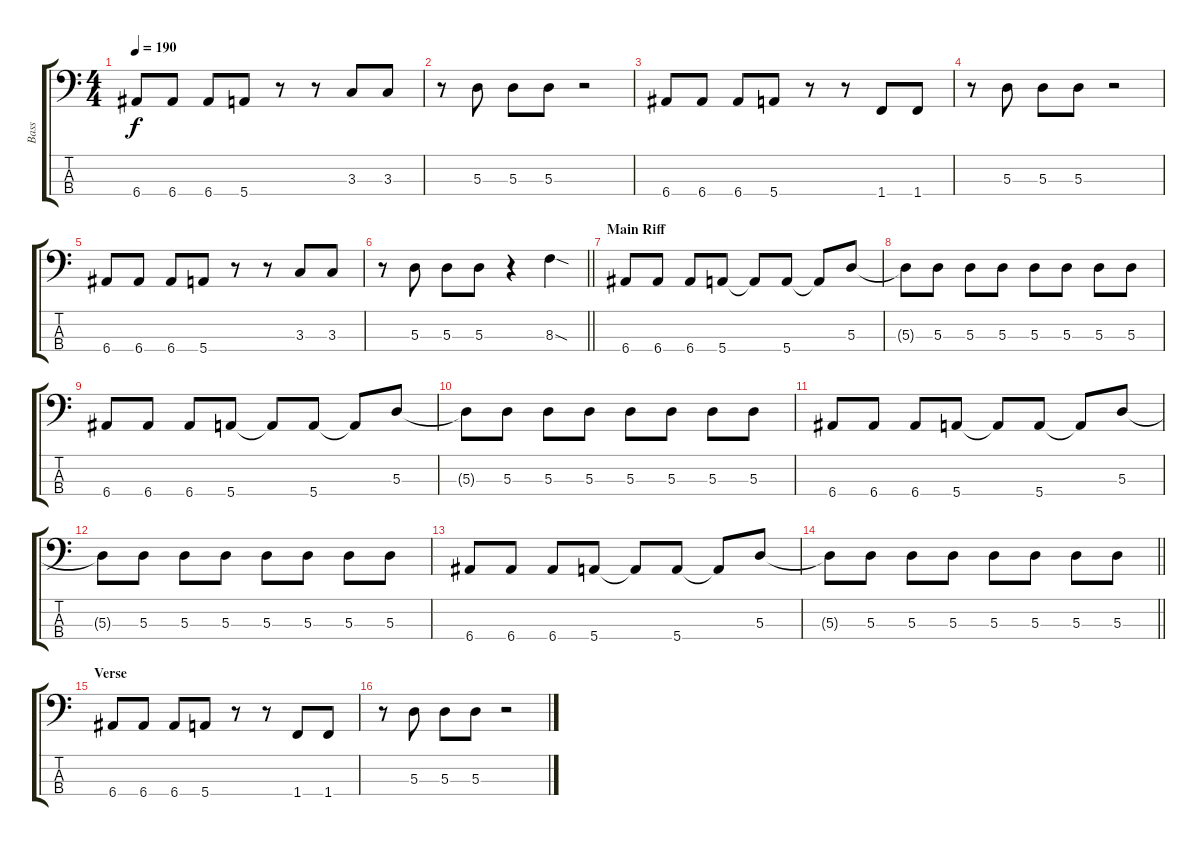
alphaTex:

\track ("Bass" "Bass") {instrument electricbassfinger}
\staff {score tabs}
\tuning (G2 D2 A1 E1) {hide}
\ts (4 4)
\tempo 190
\clef f4
\ks c
6.4.8{dy f} 6.4.8 6.4.8 5.4.8 r.8 r.8 3.3.8 3.3.8 |
r.8 5.3.8 5.3.8 5.3.8 r.2 |
6.4.8 6.4.8 6.4.8 5.4.8 r.8 r.8 1.4.8 1.4.8 |
r.8 5.3.8 5.3.8 5.3.8 r.2 |
6.4.8 6.4.8 6.4.8 5.4.8 r.8 r.8 3.3.8 3.3.8 |
\barLineRight lightlight
r.8 5.3.8 5.3.8 5.3.8 r.4 8.3{sod}.4 |
\section ("" "Main Riff")
6.4.8 6.4.8 6.4.8 5.4.8 5.4{t}.8 5.4.8 5.4{t}.8 5.3.8 |
5.3{t}.8 5.3.8 5.3.8 5.3.8 5.3.8 5.3.8 5.3.8 5.3.8 |
6.4.8 6.4.8 6.4.8 5.4.8 5.4{t}.8 5.4.8 5.4{t}.8 5.3.8 |
5.3{t}.8 5.3.8 5.3.8 5.3.8 5.3.8 5.3.8 5.3.8 5.3.8 |
6.4.8 6.4.8 6.4.8 5.4.8 5.4{t}.8 5.4.8 5.4{t}.8 5.3.8 |
5.3{t}.8 5.3.8 5.3.8 5.3.8 5.3.8 5.3.8 5.3.8 5.3.8 |
6.4.8 6.4.8 6.4.8 5.4.8 5.4{t}.8 5.4.8 5.4{t}.8 5.3.8 |
\barLineRight lightlight
5.3{t}.8 5.3.8 5.3.8 5.3.8 5.3.8 5.3.8 5.3.8 5.3.8 |
\section ("" "Verse")
6.4.8 6.4.8 6.4.8 5.4.8 r.8 r.8 1.4.8 1.4.8 |
r.8 5.3.8 5.3.8 5.3.8 r.2
